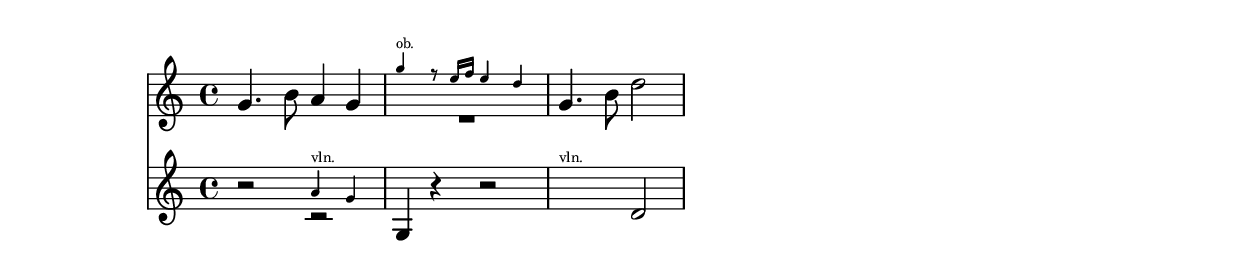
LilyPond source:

% extend the cue-notes example from Not Ref 1.6.3

oboe = \relative c''' {
  g1 
  g4 r8 e16 f e4 d
}
\addQuote "oboe" { \oboe }

violin = \relative c'' {
  \new Voice {
    g4. b8 a4 g4
  } \new CueVoice \with {
    instrumentCueName = "ob."
  } \new Voice {
    \cueDuring #"oboe" #UP { R1 }
    g4. b8 d2
  }
}
\addQuote "v" { \violin }

timpani = \relative c' {
  r2
  \new CueVoice \with {
    instrumentCueName = "vln."
  } \new Voice {
    \cueDuring #"v" #UP {r2} 
    g4 r4 r2
  }
  \new CueVoice \with {
    instrumentCueName = "vln."
  } \new Voice {
    \cueDuring #"v" #UP {s2} 
    d'2
  }
}

\score{<<
  \new Staff \violin
  \new Staff \timpani
>>}


